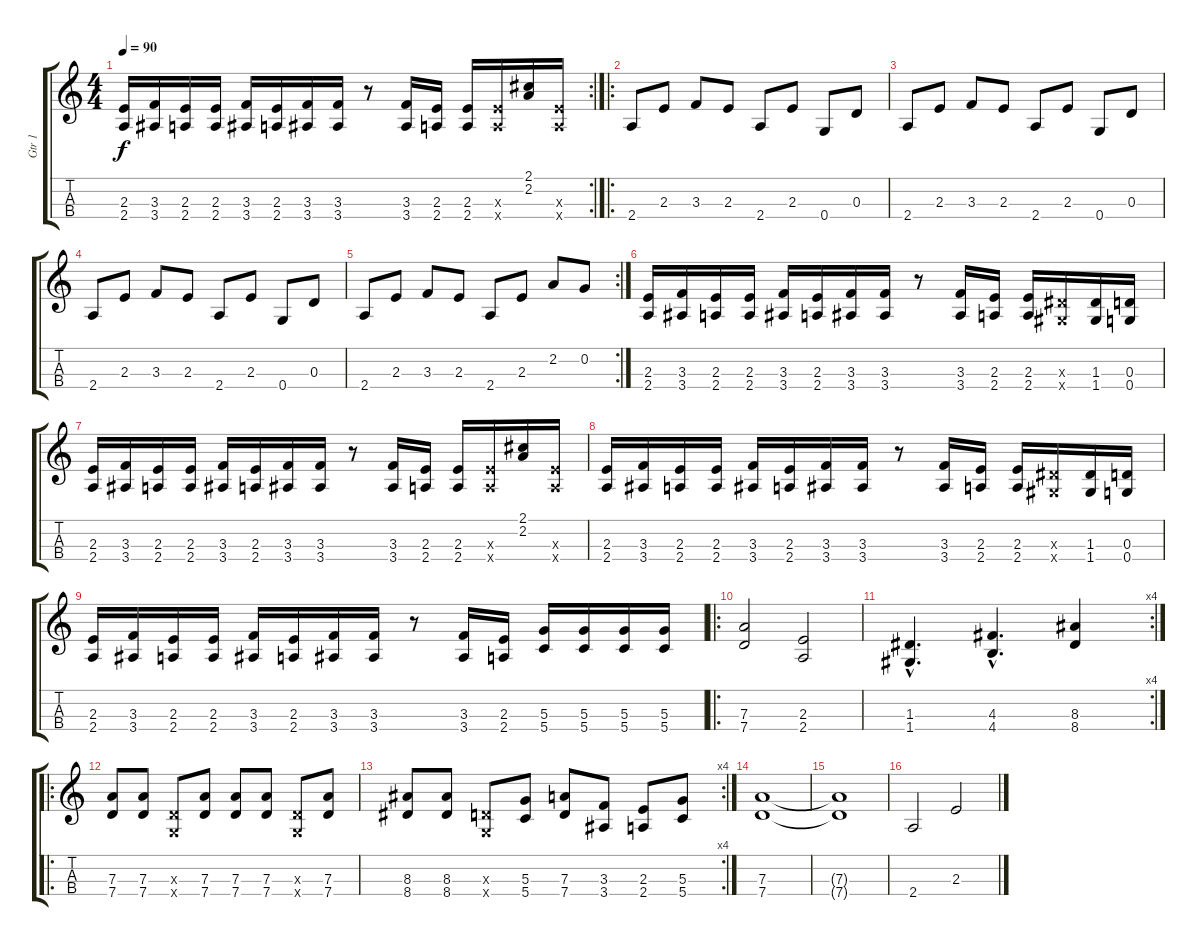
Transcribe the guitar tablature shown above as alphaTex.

\track ("Gtr 1" "Gtr 1") {instrument overdrivenguitar}
\staff {score tabs}
\tuning (B3 G3 D3 G2) {hide}
\rc 2
\ts (4 4)
\tempo 90
\clef g2
\ks c
(2.3 2.4).16{dy f} (3.3 3.4).16 (2.3 2.4).16 (2.3 2.4).16 (3.3 3.4).16 (2.3 2.4).16 (3.3 3.4).16 (3.3 3.4).16 r.8 (3.3 3.4).16 (2.3 2.4).16 (2.3 2.4).16 (2.3{x} 2.4{x}).16 (2.1 2.2).16 (2.3{x} 2.4{x}).16 |
\ro
2.4.8{volume 16 instrument fx7echoes} 2.3.8 3.3.8 2.3.8 2.4.8 2.3.8 0.4.8 0.3.8 |
2.4.8 2.3.8 3.3.8 2.3.8 2.4.8 2.3.8 0.4.8 0.3.8 |
2.4.8 2.3.8 3.3.8 2.3.8 2.4.8 2.3.8 0.4.8 0.3.8 |
\rc 2
2.4.8 2.3.8 3.3.8 2.3.8 2.4.8 2.3.8 2.2.8 0.2.8 |
(2.3 2.4).16{volume 16 instrument overdrivenguitar} (3.3 3.4).16 (2.3 2.4).16 (2.3 2.4).16 (3.3 3.4).16 (2.3 2.4).16 (3.3 3.4).16 (3.3 3.4).16 r.8 (3.3 3.4).16 (2.3 2.4).16 (2.3 2.4).16 (1.3{x} 1.4{x}).16 (1.3 1.4).16 (0.3 0.4).16 |
(2.3 2.4).16 (3.3 3.4).16 (2.3 2.4).16 (2.3 2.4).16 (3.3 3.4).16 (2.3 2.4).16 (3.3 3.4).16 (3.3 3.4).16 r.8 (3.3 3.4).16 (2.3 2.4).16 (2.3 2.4).16 (2.3{x} 2.4{x}).16 (2.1 2.2).16 (2.3{x} 2.4{x}).16 |
(2.3 2.4).16{volume 16 instrument overdrivenguitar} (3.3 3.4).16 (2.3 2.4).16 (2.3 2.4).16 (3.3 3.4).16 (2.3 2.4).16 (3.3 3.4).16 (3.3 3.4).16 r.8 (3.3 3.4).16 (2.3 2.4).16 (2.3 2.4).16 (1.3{x} 1.4{x}).16 (1.3 1.4).16 (0.3 0.4).16 |
(2.3 2.4).16 (3.3 3.4).16 (2.3 2.4).16 (2.3 2.4).16 (3.3 3.4).16 (2.3 2.4).16 (3.3 3.4).16 (3.3 3.4).16 r.8 (3.3 3.4).16 (2.3 2.4).16 (5.3 5.4).16 (5.3 5.4).16 (5.3 5.4).16 (5.3 5.4).16 |
\ro
(7.3 7.4).2 (2.3 2.4).2 |
\rc 4
(1.3{hac} 1.4{hac}).4{d} (4.3{hac} 4.4{hac}).4{d} (8.3 8.4).4 |
\ro
(7.3 7.4).8 (7.3 7.4).8 (0.3{x} 0.4{x}).8 (7.3 7.4).8 (7.3 7.4).8 (7.3 7.4).8 (0.3{x} 0.4{x}).8 (7.3 7.4).8 |
\rc 4
(8.3 8.4).8 (8.3 8.4).8 (0.3{x} 0.4{x}).8 (5.3 5.4).8 (7.3 7.4).8 (3.3 3.4).8 (2.3 2.4).8 (5.3 5.4).8 |
(7.3 7.4).1 |
(7.3{t} 7.4{t}).1 |
2.4.2{volume 10} 2.3.2
